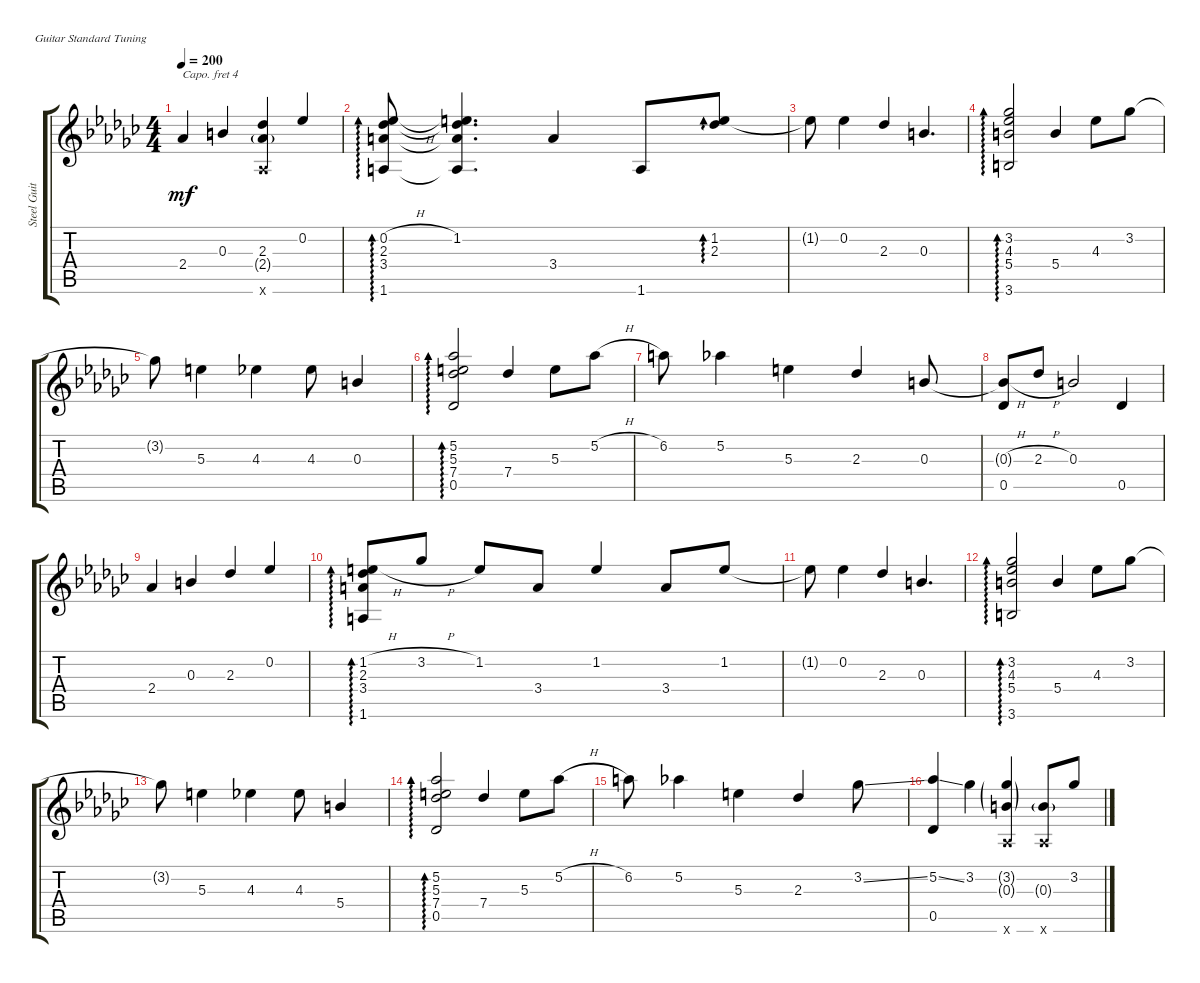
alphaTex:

\defaultSystemsLayout 4
\bracketExtendMode groupsimilarinstruments
\otherSystemsTrackNameOrientation horizontal
\track ("Steel Guitar" "Steel Guit") {instrument acousticguitarsteel}
\staff {score tabs}
\capo 4
\tuning (E4 B3 G3 D3 A2 E2)
\ts (4 4)
\tempo 200
\clef g2
\ks gb
2.4{acc forcenatural}.4{dy mf beam Up} 0.3{acc forcenatural}.4{beam Up} (2.3{acc forcenatural} 0.6{x acc forcenatural} 2.4{g acc forcenatural}).4{beam Up} 0.2{acc forcenatural}.4{beam Up} |
(1.6{acc #} 2.3{acc forcenatural} 3.4{acc #} 0.2{h acc forcenatural}).8{ad 0 beam Up} (1.2{acc #} 2.3{t acc forcenatural} 3.4{t acc #} 1.6{t acc #}).4{d beam Up} 3.4{acc #}.4{beam Up} 1.6{acc #}.8{beam Up} (1.2{acc #} 2.3{acc forcenatural}).8{ad 0 beam Up} |
1.2{t acc #}.8{beam Down} 0.2{acc forcenatural}.4{beam Down} 2.3{acc forcenatural}.4{beam Up} 0.3{acc forcenatural}.4{d beam Up} |
(3.2{acc forcenatural} 4.3{acc forcenatural} 5.4{acc forcenatural} 3.6{acc forcenatural}).2{ad 0 beam Up} 5.4{acc forcenatural}.4{beam Up} 4.3{acc forcenatural}.8{beam Down} 3.2{acc forcenatural}.8{beam Down} |
3.2{t acc forcenatural}.8{beam Down} 5.3{acc #}.4{beam Down} 4.3{acc forcenatural}.4{beam Down} 4.3{acc forcenatural}.8{beam Down} 0.3{acc forcenatural}.4{beam Up} |
(0.5{acc forcenatural} 7.4{acc forcenatural} 5.3{acc #} 5.2{acc forcenatural}).2{ad 0 beam Up} 7.4{acc forcenatural}.4{beam Up} 5.3{acc #}.8{beam Down} 5.2{h acc forcenatural}.8{beam Down} |
6.2{acc #}.8{beam Down} 5.2{acc forcenatural}.4{beam Down} 5.3{acc #}.4{beam Down} 2.3{acc forcenatural}.4{beam Up} 0.3{acc forcenatural}.8{beam Up} |
(0.3{h t acc forcenatural} 0.5{acc forcenatural}).8{beam Up} 2.3{h acc forcenatural}.8{beam Up} 0.3{acc forcenatural}.2{beam Up} 0.5{acc forcenatural}.4{beam Up} |
2.4{acc forcenatural}.4{beam Up} 0.3{acc forcenatural}.4{beam Up} 2.3{acc forcenatural}.4{beam Up} 0.2{acc forcenatural}.4{beam Up} |
(1.6{acc #} 2.3{acc forcenatural} 3.4{acc #} 1.2{h acc #}).8{ad 0 beam Up} 3.2{h acc forcenatural}.8{beam Up} 1.2{acc #}.8{beam Up} 3.4{acc #}.8{beam Up} 1.2{acc #}.4{beam Up} 3.4{acc #}.8{beam Up} 1.2{acc #}.8{beam Up} |
1.2{t acc #}.8{beam Down} 0.2{acc forcenatural}.4{beam Down} 2.3{acc forcenatural}.4{beam Up} 0.3{acc forcenatural}.4{d beam Up} |
(3.2{acc forcenatural} 4.3{acc forcenatural} 5.4{acc forcenatural} 3.6{acc forcenatural}).2{ad 0 beam Up} 5.4{acc forcenatural}.4{beam Up} 4.3{acc forcenatural}.8{beam Down} 3.2{acc forcenatural}.8{beam Down} |
3.2{t acc forcenatural}.8{beam Down} 5.3{acc #}.4{beam Down} 4.3{acc forcenatural}.4{beam Down} 4.3{acc forcenatural}.8{beam Down} 5.4{acc forcenatural}.4{beam Up} |
(0.5{acc forcenatural} 7.4{acc forcenatural} 5.3{acc #} 5.2{acc forcenatural}).2{ad 0 beam Up} 7.4{acc forcenatural}.4{beam Up} 5.3{acc #}.8{beam Down} 5.2{h acc forcenatural}.8{beam Down} |
6.2{acc #}.8{beam Down} 5.2{acc forcenatural}.4{beam Down} 5.3{acc #}.4{beam Down} 2.3{acc forcenatural}.4{beam Up} 3.2{ss acc forcenatural}.8{beam Down} |
(5.2{ss acc forcenatural} 0.5{acc forcenatural}).4{beam Up} 3.2{acc forcenatural}.4{beam Down} (0.6{x acc forcenatural} 3.2{g acc forcenatural} 0.3{g acc forcenatural}).4{beam Up} (0.6{x acc forcenatural} 0.3{g acc forcenatural}).8{beam Up} 3.2{acc forcenatural}.8{beam Up}
